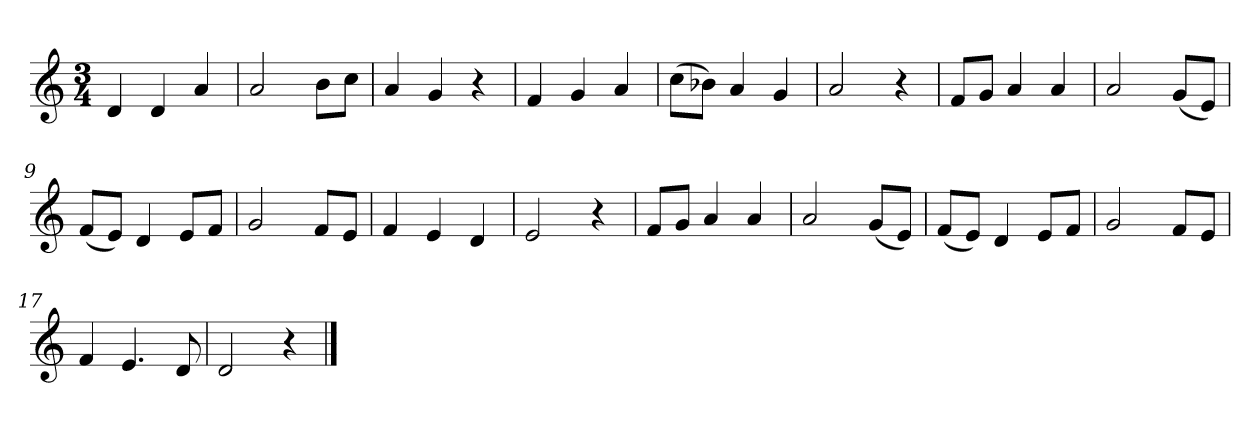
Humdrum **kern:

**kern
*part1
*staff1
*k[]
*M3/4
*MM120
=1
4d
4d
4a
=2
2a
8bL
8ccJ
=3
4a
4g
4r
=4
4f
4g
4a
=5
(8ccL
8b-XJ)
4a
4g
=6
2a
4r
=7
8fL
8gJ
4a
4a
=8
2a
(8gL
8eJ)
=9
(8fL
8eJ)
4d
8eL
8fJ
=10
2g
8fL
8eJ
=11
4f
4e
4d
=12
2e
4r
=13
8fL
8gJ
4a
4a
=14
2a
(8gL
8eJ)
=15
(8fL
8eJ)
4d
8eL
8fJ
=16
2g
8fL
8eJ
=17
4f
4.e
8d
=18
2d
4r
==
*-
